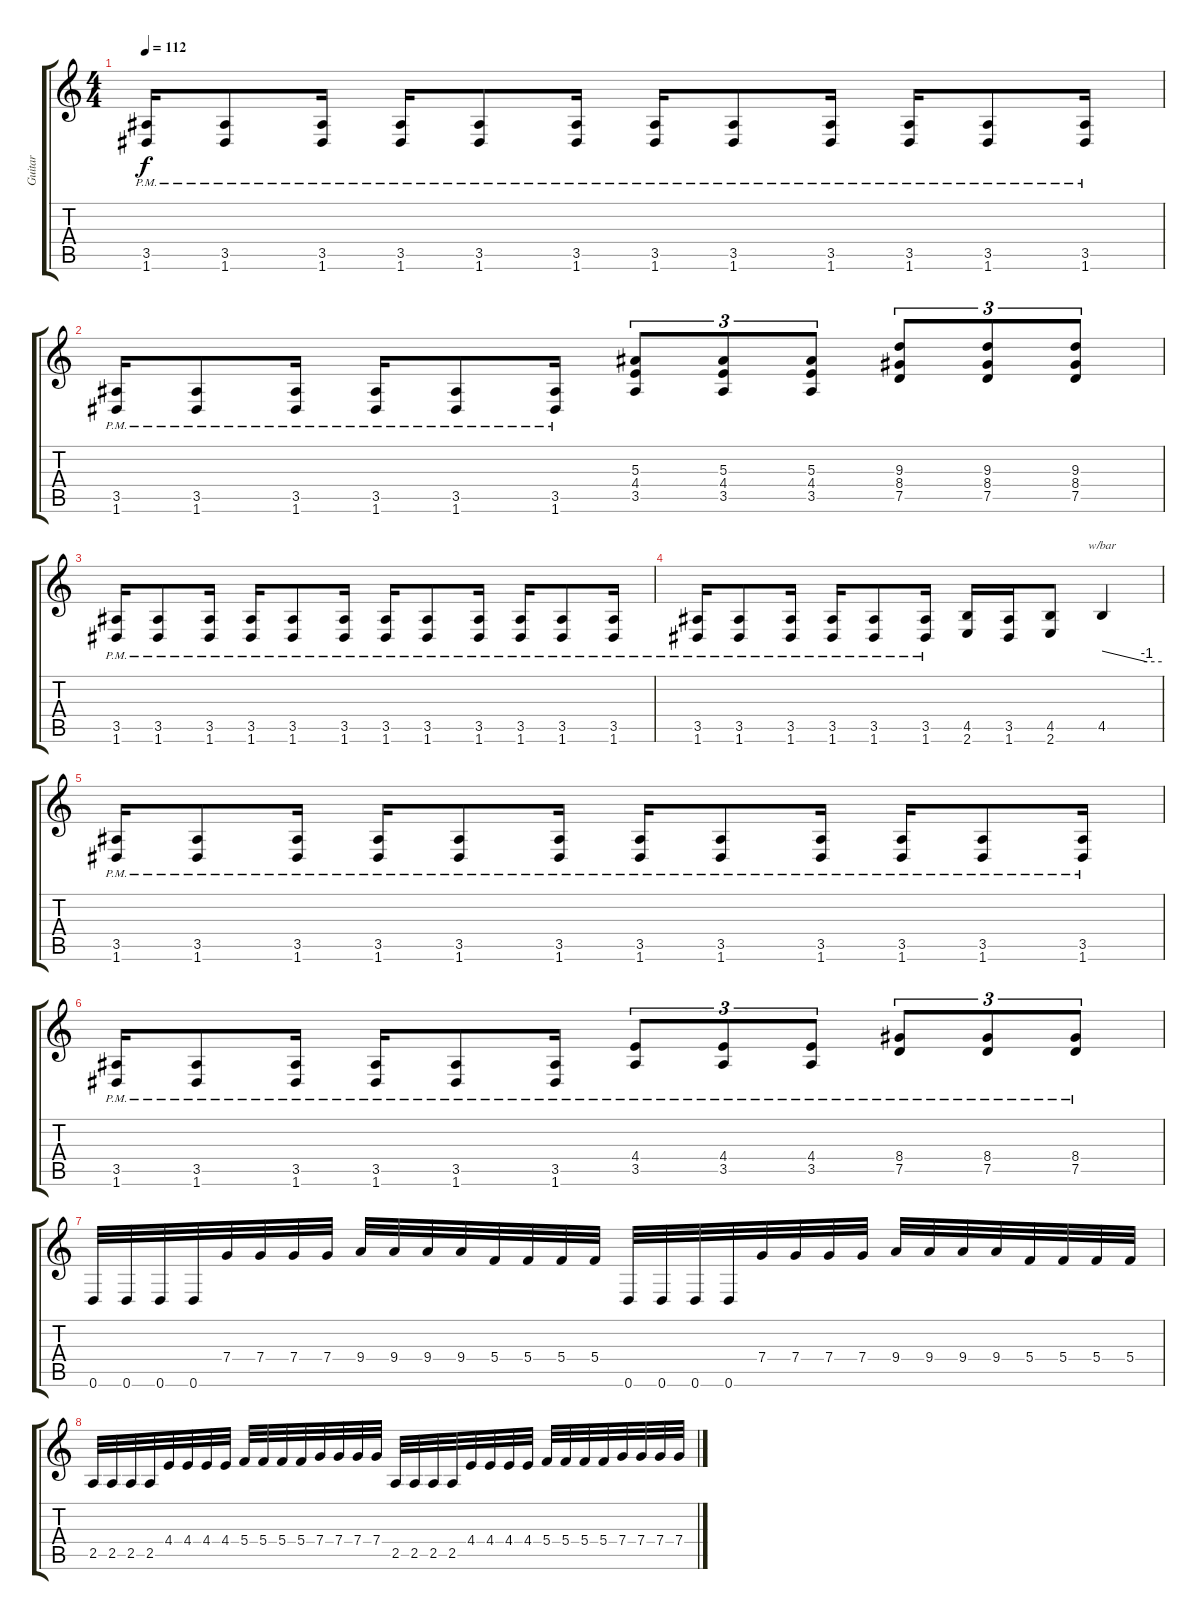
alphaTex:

\track ("Guitar" "Guitar") {instrument distortionguitar}
\staff {score tabs}
\tuning (D4 A3 F3 C3 G2 D2) {hide}
\ts (4 4)
\tempo 112
\clef g2
\ks c
(3.5{pm} 1.6{pm}).16{dy f} (3.5{pm} 1.6{pm}).8 (3.5{pm} 1.6{pm}).16 (3.5{pm} 1.6{pm}).16 (3.5{pm} 1.6{pm}).8 (3.5{pm} 1.6{pm}).16 (3.5{pm} 1.6{pm}).16 (3.5{pm} 1.6{pm}).8 (3.5{pm} 1.6{pm}).16 (3.5{pm} 1.6{pm}).16 (3.5{pm} 1.6{pm}).8 (3.5{pm} 1.6{pm}).16 |
(3.5{pm} 1.6{pm}).16 (3.5{pm} 1.6{pm}).8 (3.5{pm} 1.6{pm}).16 (3.5{pm} 1.6{pm}).16 (3.5{pm} 1.6{pm}).8 (3.5{pm} 1.6{pm}).16 (5.3 4.4 3.5).8{tu (3 2)} (5.3 4.4 3.5).8{tu (3 2)} (5.3 4.4 3.5).8{tu (3 2)} (9.3 8.4 7.5).8{tu (3 2)} (9.3 8.4 7.5).8{tu (3 2)} (9.3 8.4 7.5).8{tu (3 2)} |
(3.5{pm} 1.6{pm}).16 (3.5{pm} 1.6{pm}).8 (3.5{pm} 1.6{pm}).16 (3.5{pm} 1.6{pm}).16 (3.5{pm} 1.6{pm}).8 (3.5{pm} 1.6{pm}).16 (3.5{pm} 1.6{pm}).16 (3.5{pm} 1.6{pm}).8 (3.5{pm} 1.6{pm}).16 (3.5{pm} 1.6{pm}).16 (3.5{pm} 1.6{pm}).8 (3.5{pm} 1.6{pm}).16 |
(3.5{pm} 1.6{pm}).16 (3.5{pm} 1.6{pm}).8 (3.5{pm} 1.6{pm}).16 (3.5{pm} 1.6{pm}).16 (3.5{pm} 1.6{pm}).8 (3.5{pm} 1.6{pm}).16 (4.5 2.6).16 (3.5 1.6).16 (4.5 2.6).8 4.5.4{tbe (custom default 0 0 45 -4 60 -4)} |
(3.5{pm} 1.6{pm}).16 (3.5{pm} 1.6{pm}).8 (3.5{pm} 1.6{pm}).16 (3.5{pm} 1.6{pm}).16 (3.5{pm} 1.6{pm}).8 (3.5{pm} 1.6{pm}).16 (3.5{pm} 1.6{pm}).16 (3.5{pm} 1.6{pm}).8 (3.5{pm} 1.6{pm}).16 (3.5{pm} 1.6{pm}).16 (3.5{pm} 1.6{pm}).8 (3.5{pm} 1.6{pm}).16 |
(3.5{pm} 1.6{pm}).16 (3.5{pm} 1.6{pm}).8 (3.5{pm} 1.6{pm}).16 (3.5{pm} 1.6{pm}).16 (3.5{pm} 1.6{pm}).8 (3.5{pm} 1.6{pm}).16 (4.4{pm} 3.5{pm}).8{tu (3 2)} (4.4{pm} 3.5{pm}).8{tu (3 2)} (4.4{pm} 3.5{pm}).8{tu (3 2)} (8.4{pm} 7.5{pm}).8{tu (3 2)} (8.4{pm} 7.5{pm}).8{tu (3 2)} (8.4{pm} 7.5{pm}).8{tu (3 2)} |
0.6.32 0.6.32 0.6.32 0.6.32 7.4.32 7.4.32 7.4.32 7.4.32 9.4.32 9.4.32 9.4.32 9.4.32 5.4.32 5.4.32 5.4.32 5.4.32 0.6.32 0.6.32 0.6.32 0.6.32 7.4.32 7.4.32 7.4.32 7.4.32 9.4.32 9.4.32 9.4.32 9.4.32 5.4.32 5.4.32 5.4.32 5.4.32 |
2.5.32 2.5.32 2.5.32 2.5.32 4.4.32 4.4.32 4.4.32 4.4.32 5.4.32 5.4.32 5.4.32 5.4.32 7.4.32 7.4.32 7.4.32 7.4.32 2.5.32 2.5.32 2.5.32 2.5.32 4.4.32 4.4.32 4.4.32 4.4.32 5.4.32 5.4.32 5.4.32 5.4.32 7.4.32 7.4.32 7.4.32 7.4.32
